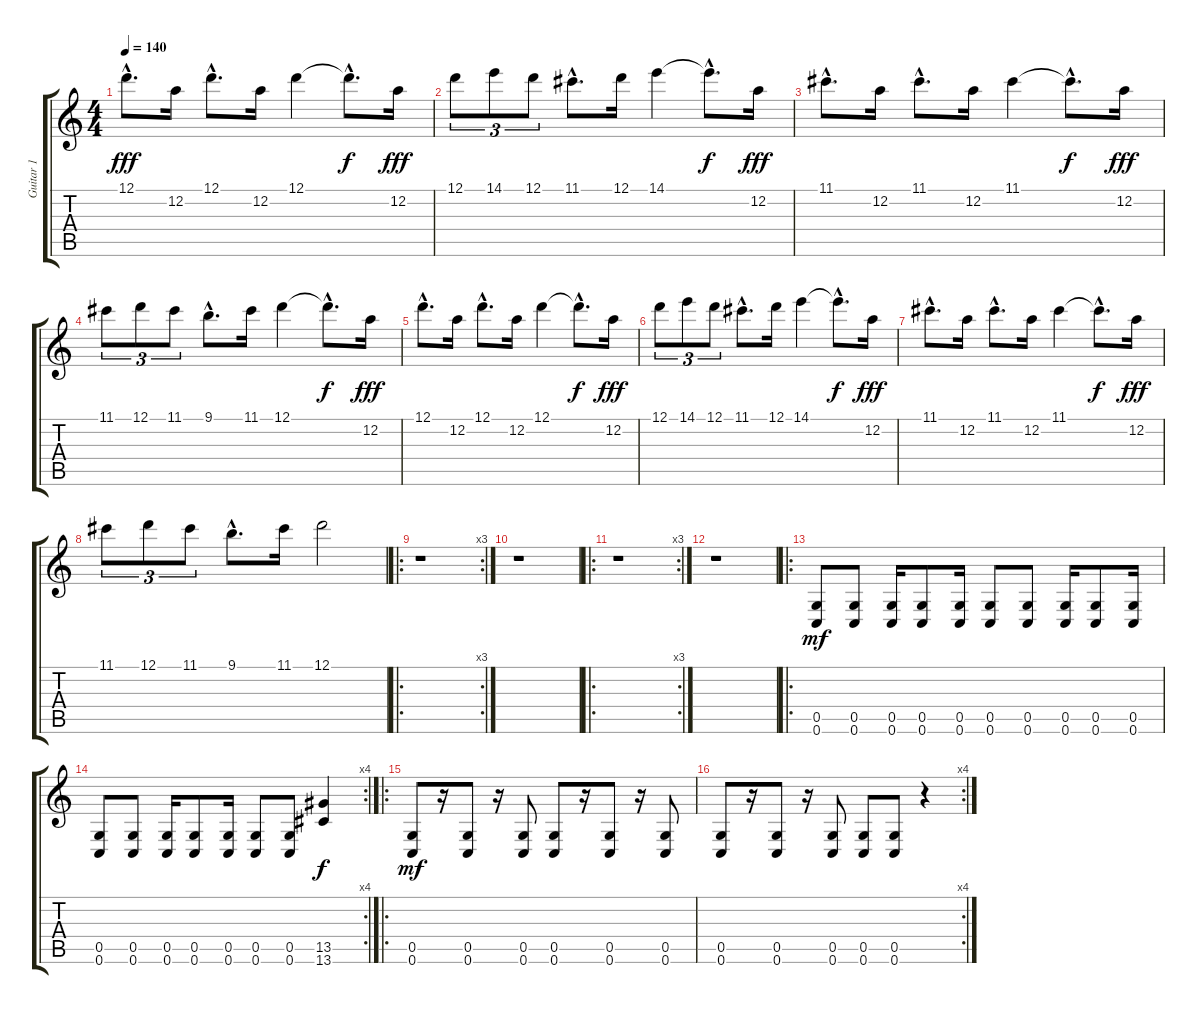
\track ("Guitar 1" "Guitar 1") {instrument overdrivenguitar}
\staff {score tabs}
\tuning (D4 A3 F3 C3 G2 C2) {hide}
\ts (4 4)
\tempo 140
\clef g2
\ks c
12.1{hac}.8{d dy fff} 12.2.16 12.1{hac}.8{d} 12.2.16 12.1.4 12.1{hac t}.8{d dy f} 12.2.16{dy fff} |
12.1.8{tu (3 2)} 14.1.8{tu (3 2)} 12.1.8{tu (3 2)} 11.1{hac}.8{d} 12.1.16 14.1.4 14.1{hac t}.8{d dy f} 12.2.16{dy fff} |
11.1{hac}.8{d} 12.2.16 11.1{hac}.8{d} 12.2.16 11.1.4 11.1{hac t}.8{d dy f} 12.2.16{dy fff} |
11.1.8{tu (3 2)} 12.1.8{tu (3 2)} 11.1.8{tu (3 2)} 9.1{hac}.8{d} 11.1.16 12.1.4 12.1{hac t}.8{d dy f} 12.2.16{dy fff} |
12.1{hac}.8{d} 12.2.16 12.1{hac}.8{d} 12.2.16 12.1.4 12.1{hac t}.8{d dy f} 12.2.16{dy fff} |
12.1.8{tu (3 2)} 14.1.8{tu (3 2)} 12.1.8{tu (3 2)} 11.1{hac}.8{d} 12.1.16 14.1.4 14.1{hac t}.8{d dy f} 12.2.16{dy fff} |
11.1{hac}.8{d} 12.2.16 11.1{hac}.8{d} 12.2.16 11.1.4 11.1{hac t}.8{d dy f} 12.2.16{dy fff} |
11.1.8{tu (3 2)} 12.1.8{tu (3 2)} 11.1.8{tu (3 2)} 9.1{hac}.8{d} 11.1.16 12.1.2 |
\ro
\rc 3
r.1 |
r.1 |
\ro
\rc 3
r.1 |
r.1 |
\ro
(0.5 0.6).8{dy mf} (0.5 0.6).8 (0.5 0.6).16 (0.5 0.6).8 (0.5 0.6).16 (0.5 0.6).8 (0.5 0.6).8 (0.5 0.6).16 (0.5 0.6).8 (0.5 0.6).16 |
\rc 4
(0.5 0.6).8 (0.5 0.6).8 (0.5 0.6).16 (0.5 0.6).8 (0.5 0.6).16 (0.5 0.6).8 (0.5 0.6).8 (13.5 13.6).4{dy f} |
\ro
(0.5 0.6).8{dy mf} r.16 (0.5 0.6).8 r.16 (0.5 0.6).8 (0.5 0.6).8 r.16 (0.5 0.6).8 r.16 (0.5 0.6).8 |
\rc 4
(0.5 0.6).8 r.16 (0.5 0.6).8 r.16 (0.5 0.6).8 (0.5 0.6).8 (0.5 0.6).8 r.4
